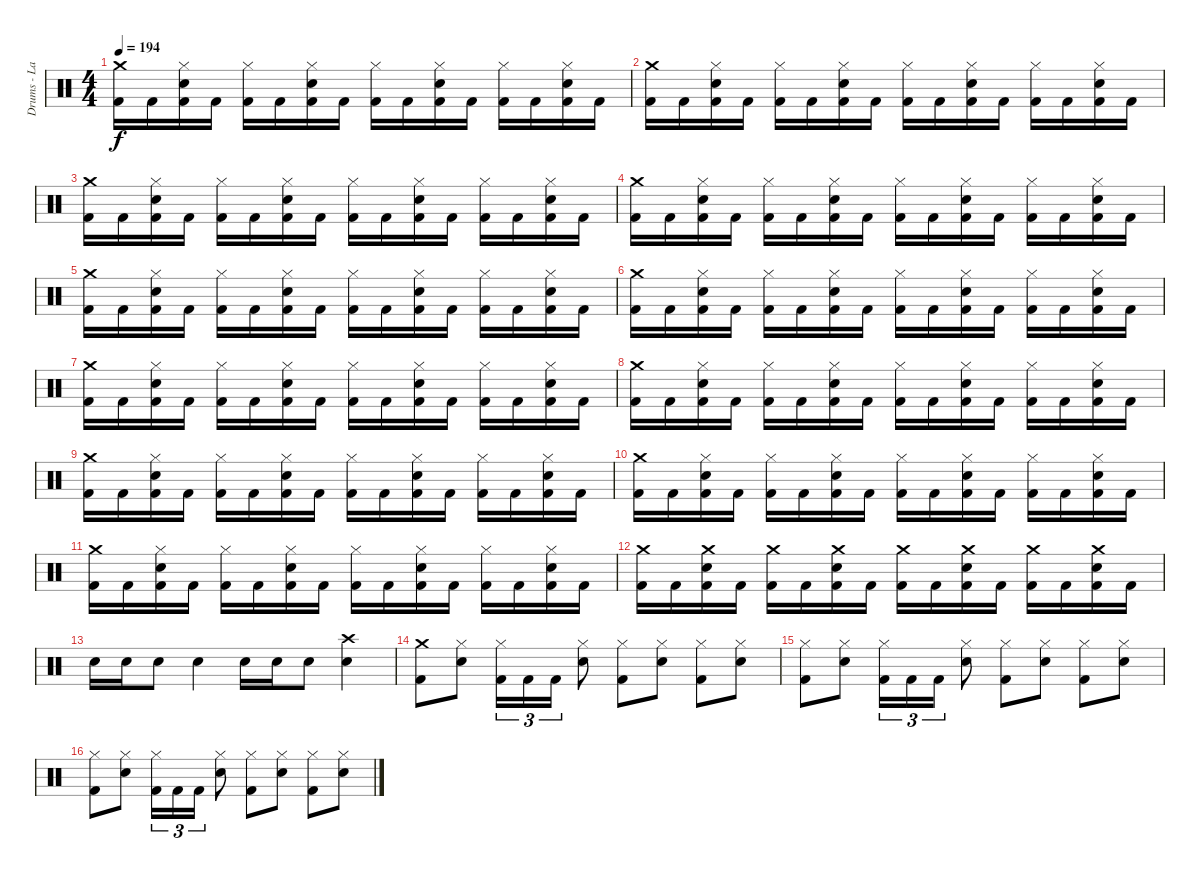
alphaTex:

\track ("Drums - Lars" "Drums - La") {instrument percussion}
\staff {score}
\articulation defaults
\ts (4 4)
\tempo 194
\clef neutral
\ks c
("Crash medium (hit)" "Kick (hit) 2").16{dy f} "Kick (hit) 2".16 ("Hi-Hat (closed)" "Snare (hit) 2" "Kick (hit) 2").16 "Kick (hit) 2".16 ("Hi-Hat (closed)" "Kick (hit) 2").16 "Kick (hit) 2".16 ("Hi-Hat (closed)" "Snare (hit) 2" "Kick (hit) 2").16 "Kick (hit) 2".16 ("Hi-Hat (closed)" "Kick (hit) 2").16 "Kick (hit) 2".16 ("Hi-Hat (closed)" "Snare (hit) 2" "Kick (hit) 2").16 "Kick (hit) 2".16 ("Hi-Hat (closed)" "Kick (hit) 2").16 "Kick (hit) 2".16 ("Hi-Hat (closed)" "Snare (hit) 2" "Kick (hit) 2").16 "Kick (hit) 2".16 |
("Crash medium (hit)" "Kick (hit) 2").16 "Kick (hit) 2".16 ("Hi-Hat (closed)" "Snare (hit) 2" "Kick (hit) 2").16 "Kick (hit) 2".16 ("Hi-Hat (closed)" "Kick (hit) 2").16 "Kick (hit) 2".16 ("Hi-Hat (closed)" "Snare (hit) 2" "Kick (hit) 2").16 "Kick (hit) 2".16 ("Hi-Hat (closed)" "Kick (hit) 2").16 "Kick (hit) 2".16 ("Hi-Hat (closed)" "Snare (hit) 2" "Kick (hit) 2").16 "Kick (hit) 2".16 ("Hi-Hat (closed)" "Kick (hit) 2").16 "Kick (hit) 2".16 ("Hi-Hat (closed)" "Snare (hit) 2" "Kick (hit) 2").16 "Kick (hit) 2".16 |
("Crash medium (hit)" "Kick (hit) 2").16 "Kick (hit) 2".16 ("Hi-Hat (closed)" "Snare (hit) 2" "Kick (hit) 2").16 "Kick (hit) 2".16 ("Hi-Hat (closed)" "Kick (hit) 2").16 "Kick (hit) 2".16 ("Hi-Hat (closed)" "Snare (hit) 2" "Kick (hit) 2").16 "Kick (hit) 2".16 ("Hi-Hat (closed)" "Kick (hit) 2").16 "Kick (hit) 2".16 ("Hi-Hat (closed)" "Snare (hit) 2" "Kick (hit) 2").16 "Kick (hit) 2".16 ("Hi-Hat (closed)" "Kick (hit) 2").16 "Kick (hit) 2".16 ("Hi-Hat (closed)" "Snare (hit) 2" "Kick (hit) 2").16 "Kick (hit) 2".16 |
("Crash medium (hit)" "Kick (hit) 2").16 "Kick (hit) 2".16 ("Hi-Hat (closed)" "Snare (hit) 2" "Kick (hit) 2").16 "Kick (hit) 2".16 ("Hi-Hat (closed)" "Kick (hit) 2").16 "Kick (hit) 2".16 ("Hi-Hat (closed)" "Snare (hit) 2" "Kick (hit) 2").16 "Kick (hit) 2".16 ("Hi-Hat (closed)" "Kick (hit) 2").16 "Kick (hit) 2".16 ("Hi-Hat (closed)" "Snare (hit) 2" "Kick (hit) 2").16 "Kick (hit) 2".16 ("Hi-Hat (closed)" "Kick (hit) 2").16 "Kick (hit) 2".16 ("Hi-Hat (closed)" "Snare (hit) 2" "Kick (hit) 2").16 "Kick (hit) 2".16 |
("Crash medium (hit)" "Kick (hit) 2").16 "Kick (hit) 2".16 ("Hi-Hat (closed)" "Snare (hit) 2" "Kick (hit) 2").16 "Kick (hit) 2".16 ("Hi-Hat (closed)" "Kick (hit) 2").16 "Kick (hit) 2".16 ("Hi-Hat (closed)" "Snare (hit) 2" "Kick (hit) 2").16 "Kick (hit) 2".16 ("Hi-Hat (closed)" "Kick (hit) 2").16 "Kick (hit) 2".16 ("Hi-Hat (closed)" "Snare (hit) 2" "Kick (hit) 2").16 "Kick (hit) 2".16 ("Hi-Hat (closed)" "Kick (hit) 2").16 "Kick (hit) 2".16 ("Hi-Hat (closed)" "Snare (hit) 2" "Kick (hit) 2").16 "Kick (hit) 2".16 |
("Crash medium (hit)" "Kick (hit) 2").16 "Kick (hit) 2".16 ("Hi-Hat (closed)" "Snare (hit) 2" "Kick (hit) 2").16 "Kick (hit) 2".16 ("Hi-Hat (closed)" "Kick (hit) 2").16 "Kick (hit) 2".16 ("Hi-Hat (closed)" "Snare (hit) 2" "Kick (hit) 2").16 "Kick (hit) 2".16 ("Hi-Hat (closed)" "Kick (hit) 2").16 "Kick (hit) 2".16 ("Hi-Hat (closed)" "Snare (hit) 2" "Kick (hit) 2").16 "Kick (hit) 2".16 ("Hi-Hat (closed)" "Kick (hit) 2").16 "Kick (hit) 2".16 ("Hi-Hat (closed)" "Snare (hit) 2" "Kick (hit) 2").16 "Kick (hit) 2".16 |
("Crash medium (hit)" "Kick (hit) 2").16 "Kick (hit) 2".16 ("Hi-Hat (closed)" "Snare (hit) 2" "Kick (hit) 2").16 "Kick (hit) 2".16 ("Hi-Hat (closed)" "Kick (hit) 2").16 "Kick (hit) 2".16 ("Hi-Hat (closed)" "Snare (hit) 2" "Kick (hit) 2").16 "Kick (hit) 2".16 ("Hi-Hat (closed)" "Kick (hit) 2").16 "Kick (hit) 2".16 ("Hi-Hat (closed)" "Snare (hit) 2" "Kick (hit) 2").16 "Kick (hit) 2".16 ("Hi-Hat (closed)" "Kick (hit) 2").16 "Kick (hit) 2".16 ("Hi-Hat (closed)" "Snare (hit) 2" "Kick (hit) 2").16 "Kick (hit) 2".16 |
("Crash medium (hit)" "Kick (hit) 2").16 "Kick (hit) 2".16 ("Hi-Hat (closed)" "Snare (hit) 2" "Kick (hit) 2").16 "Kick (hit) 2".16 ("Hi-Hat (closed)" "Kick (hit) 2").16 "Kick (hit) 2".16 ("Hi-Hat (closed)" "Snare (hit) 2" "Kick (hit) 2").16 "Kick (hit) 2".16 ("Hi-Hat (closed)" "Kick (hit) 2").16 "Kick (hit) 2".16 ("Hi-Hat (closed)" "Snare (hit) 2" "Kick (hit) 2").16 "Kick (hit) 2".16 ("Hi-Hat (closed)" "Kick (hit) 2").16 "Kick (hit) 2".16 ("Hi-Hat (closed)" "Snare (hit) 2" "Kick (hit) 2").16 "Kick (hit) 2".16 |
("Crash medium (hit)" "Kick (hit) 2").16 "Kick (hit) 2".16 ("Hi-Hat (closed)" "Snare (hit) 2" "Kick (hit) 2").16 "Kick (hit) 2".16 ("Hi-Hat (closed)" "Kick (hit) 2").16 "Kick (hit) 2".16 ("Hi-Hat (closed)" "Snare (hit) 2" "Kick (hit) 2").16 "Kick (hit) 2".16 ("Hi-Hat (closed)" "Kick (hit) 2").16 "Kick (hit) 2".16 ("Hi-Hat (closed)" "Snare (hit) 2" "Kick (hit) 2").16 "Kick (hit) 2".16 ("Hi-Hat (closed)" "Kick (hit) 2").16 "Kick (hit) 2".16 ("Hi-Hat (closed)" "Snare (hit) 2" "Kick (hit) 2").16 "Kick (hit) 2".16 |
("Crash medium (hit)" "Kick (hit) 2").16 "Kick (hit) 2".16 ("Hi-Hat (closed)" "Snare (hit) 2" "Kick (hit) 2").16 "Kick (hit) 2".16 ("Hi-Hat (closed)" "Kick (hit) 2").16 "Kick (hit) 2".16 ("Hi-Hat (closed)" "Snare (hit) 2" "Kick (hit) 2").16 "Kick (hit) 2".16 ("Hi-Hat (closed)" "Kick (hit) 2").16 "Kick (hit) 2".16 ("Hi-Hat (closed)" "Snare (hit) 2" "Kick (hit) 2").16 "Kick (hit) 2".16 ("Hi-Hat (closed)" "Kick (hit) 2").16 "Kick (hit) 2".16 ("Hi-Hat (closed)" "Snare (hit) 2" "Kick (hit) 2").16 "Kick (hit) 2".16 |
("Crash medium (hit)" "Kick (hit) 2").16 "Kick (hit) 2".16 ("Hi-Hat (closed)" "Snare (hit) 2" "Kick (hit) 2").16 "Kick (hit) 2".16 ("Hi-Hat (closed)" "Kick (hit) 2").16 "Kick (hit) 2".16 ("Hi-Hat (closed)" "Snare (hit) 2" "Kick (hit) 2").16 "Kick (hit) 2".16 ("Hi-Hat (closed)" "Kick (hit) 2").16 "Kick (hit) 2".16 ("Hi-Hat (closed)" "Snare (hit) 2" "Kick (hit) 2").16 "Kick (hit) 2".16 ("Hi-Hat (closed)" "Kick (hit) 2").16 "Kick (hit) 2".16 ("Hi-Hat (closed)" "Snare (hit) 2" "Kick (hit) 2").16 "Kick (hit) 2".16 |
("Crash medium (hit)" "Kick (hit) 2").16 "Kick (hit) 2".16 ("Crash medium (hit)" "Snare (hit) 2" "Kick (hit) 2").16 "Kick (hit) 2".16 ("Crash medium (hit)" "Kick (hit) 2").16 "Kick (hit) 2".16 ("Crash medium (hit)" "Snare (hit) 2" "Kick (hit) 2").16 "Kick (hit) 2".16 ("Crash medium (hit)" "Kick (hit) 2").16 "Kick (hit) 2".16 ("Crash medium (hit)" "Snare (hit) 2" "Kick (hit) 2").16 "Kick (hit) 2".16 ("Crash medium (hit)" "Kick (hit) 2").16 "Kick (hit) 2".16 ("Crash medium (hit)" "Snare (hit) 2" "Kick (hit) 2").16 "Kick (hit) 2".16 |
"Snare (hit) 2".16 "Snare (hit) 2".16 "Snare (hit) 2".8 "Snare (hit) 2".4 "Snare (hit) 2".16 "Snare (hit) 2".16 "Snare (hit) 2".8 ("Crash high (hit)" "Snare (hit) 2").4 |
("Crash medium (hit)" "Kick (hit) 2").8 ("Hi-Hat (closed)" "Snare (hit) 2").8 ("Hi-Hat (closed)" "Kick (hit) 2").16{tu (3 2)} "Kick (hit) 2".16{tu (3 2)} "Kick (hit) 2".16{tu (3 2)} ("Hi-Hat (closed)" "Snare (hit) 2").8 ("Hi-Hat (closed)" "Kick (hit) 2").8 ("Hi-Hat (closed)" "Snare (hit) 2").8 ("Hi-Hat (closed)" "Kick (hit) 2").8 ("Hi-Hat (closed)" "Snare (hit) 2").8 |
("Hi-Hat (closed)" "Kick (hit) 2").8 ("Hi-Hat (closed)" "Snare (hit) 2").8 ("Hi-Hat (closed)" "Kick (hit) 2").16{tu (3 2)} "Kick (hit) 2".16{tu (3 2)} "Kick (hit) 2".16{tu (3 2)} ("Hi-Hat (closed)" "Snare (hit) 2").8 ("Hi-Hat (closed)" "Kick (hit) 2").8 ("Hi-Hat (closed)" "Snare (hit) 2").8 ("Hi-Hat (closed)" "Kick (hit) 2").8 ("Hi-Hat (closed)" "Snare (hit) 2").8 |
("Hi-Hat (closed)" "Kick (hit) 2").8 ("Hi-Hat (closed)" "Snare (hit) 2").8 ("Hi-Hat (closed)" "Kick (hit) 2").16{tu (3 2)} "Kick (hit) 2".16{tu (3 2)} "Kick (hit) 2".16{tu (3 2)} ("Hi-Hat (closed)" "Snare (hit) 2").8 ("Hi-Hat (closed)" "Kick (hit) 2").8 ("Hi-Hat (closed)" "Snare (hit) 2").8 ("Hi-Hat (closed)" "Kick (hit) 2").8 ("Hi-Hat (closed)" "Snare (hit) 2").8
